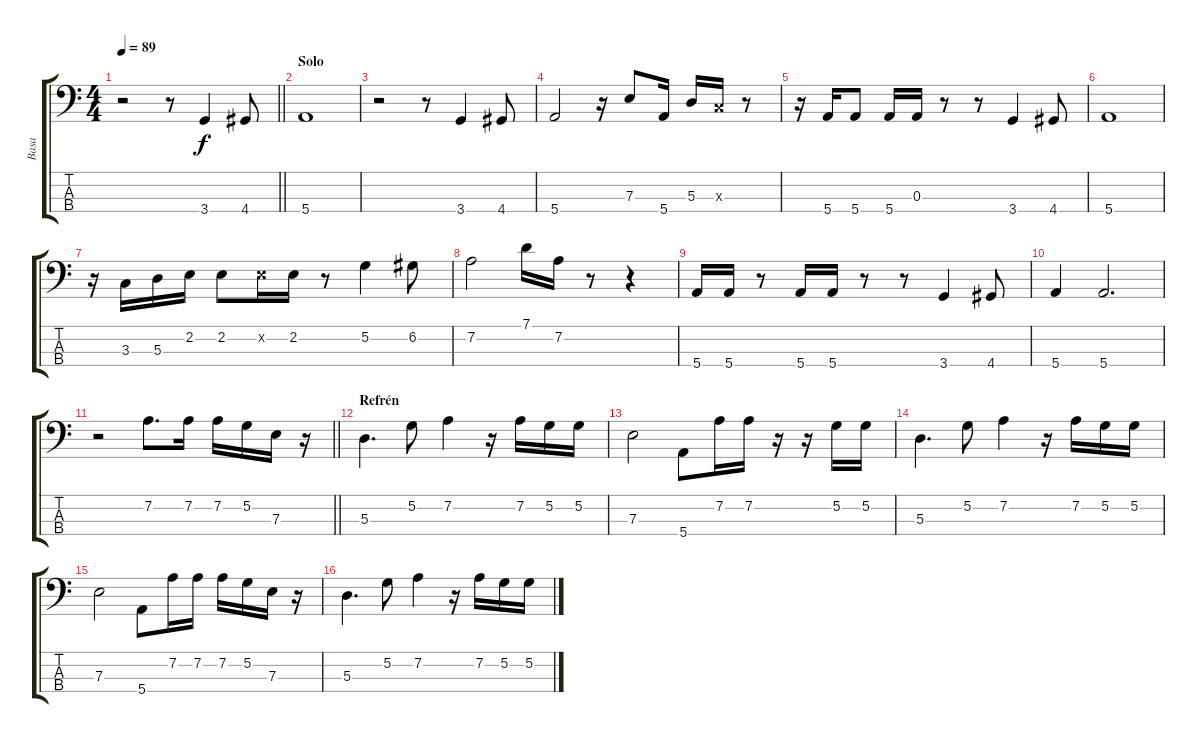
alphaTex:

\track ("Basa" "Basa") {instrument electricbassfinger}
\staff {score tabs}
\tuning (G2 D2 A1 E1) {hide}
\ts (4 4)
\tempo 89
\clef f4
\barLineRight lightlight
\ks c
r.2{dy f} r.8 3.4.4 4.4.8 |
\section ("" "Solo")
5.4.1 |
r.2 r.8 3.4.4 4.4.8 |
5.4.2 r.16 7.3.8 5.4.16 5.3.16 3.3{x}.16 r.8 |
r.16 5.4.16 5.4.8 5.4.16 0.3.16 r.8 r.8 3.4.4 4.4.8 |
5.4.1 |
r.16 3.3.16 5.3.16 2.2.16 2.2.8 2.2{x}.16 2.2.16 r.8 5.2.4 6.2.8 |
7.2.2 7.1.16 7.2.16 r.8 r.4 |
5.4.16 5.4.16 r.8 5.4.16 5.4.16 r.8 r.8 3.4.4 4.4.8 |
5.4.4 5.4.2{d} |
\barLineRight lightlight
r.2 7.2.8{d} 7.2.16 7.2.16 5.2.16 7.3.16 r.16 |
\section ("" "Refrén")
5.3.4{d} 5.2.8 7.2.4 r.16 7.2.16 5.2.16 5.2.16 |
7.3.2 5.4.8 7.2.16 7.2.16 r.16 r.16 5.2.16 5.2.16 |
5.3.4{d} 5.2.8 7.2.4 r.16 7.2.16 5.2.16 5.2.16 |
7.3.2 5.4.8 7.2.16 7.2.16 7.2.16 5.2.16 7.3.16 r.16 |
5.3.4{d} 5.2.8 7.2.4 r.16 7.2.16 5.2.16 5.2.16
